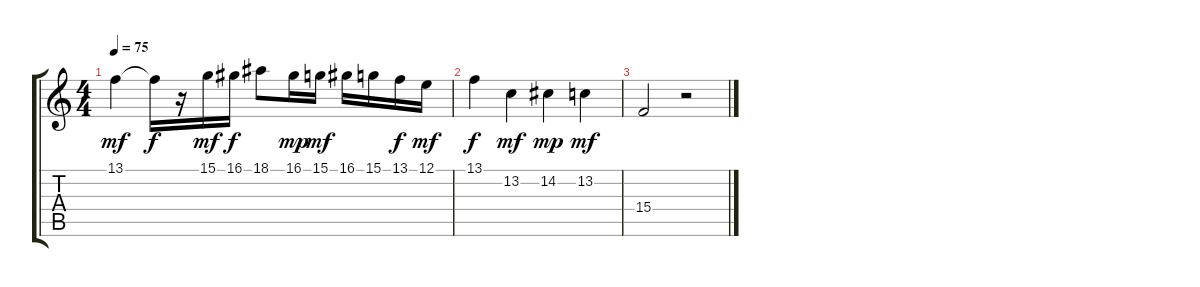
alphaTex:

\track "" {instrument stringensemble1}
\staff {score tabs}
\tuning (E4 B3 G3 D3 A2 E2) {hide}
\ts (4 4)
\tempo 75
\clef g2
\ks c
13.1.4{dy mf} 13.1{t}.16{dy f} r.16 15.1.16{dy mf} 16.1.16{dy f} 18.1.8 16.1.16{dy mp} 15.1.16{dy mf} 16.1.16 15.1.16 13.1.16{dy f} 12.1.16{dy mf} |
13.1.4{dy f} 13.2.4{dy mf} 14.2.4{dy mp} 13.2.4{dy mf} |
15.4.2 r.2
